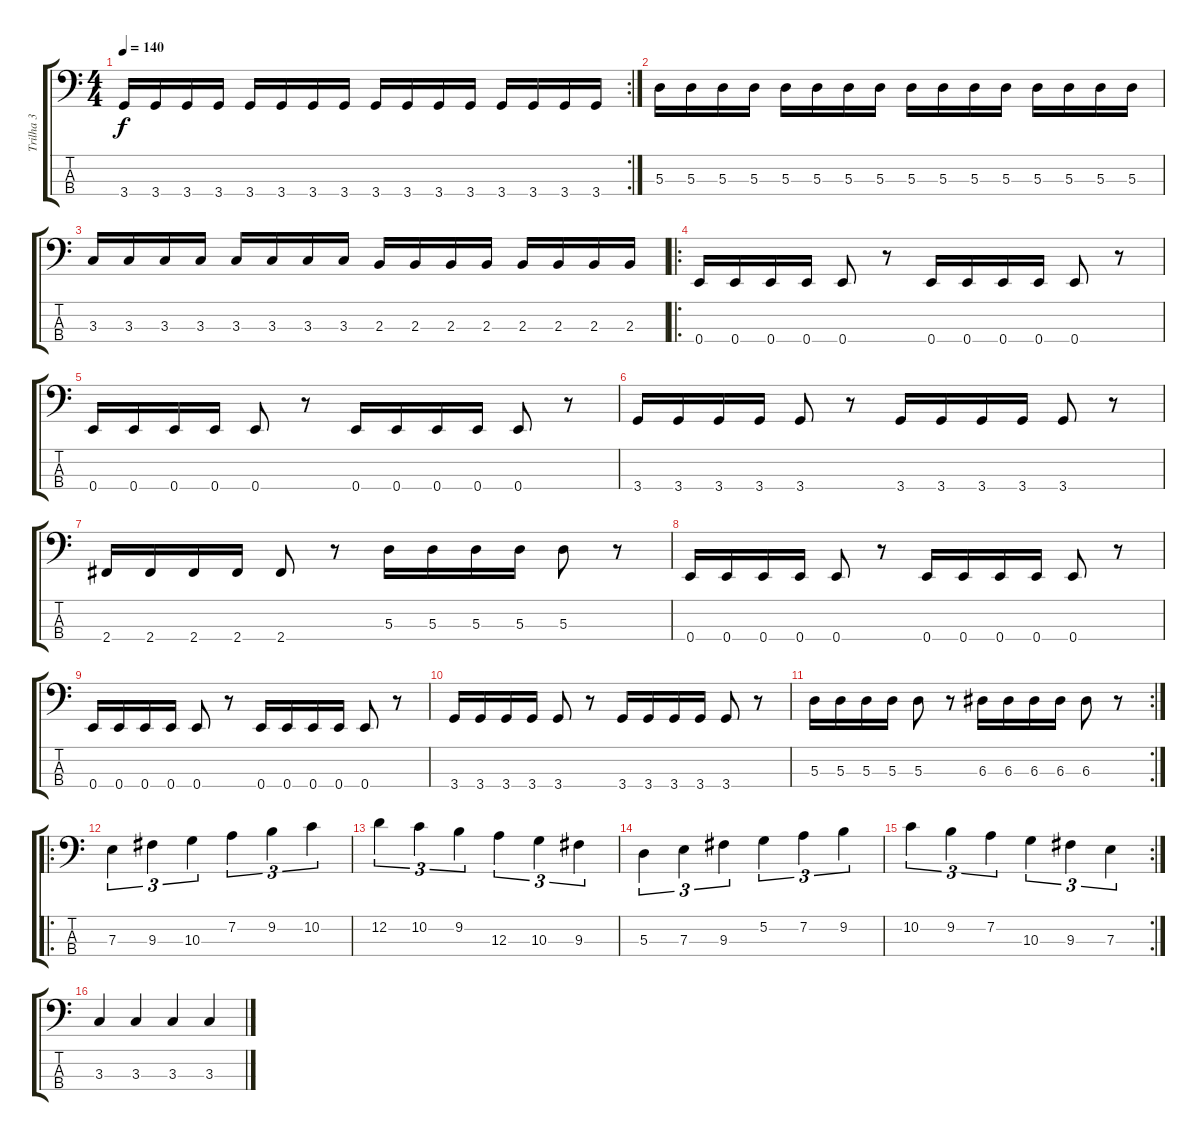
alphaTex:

\track ("Trilha 3" "Trilha 3") {instrument electricbassfinger}
\staff {score tabs}
\tuning (G2 D2 A1 E1) {hide}
\rc 2
\ts (4 4)
\tempo 140
\clef f4
\ks c
3.4.16{dy f} 3.4.16 3.4.16 3.4.16 3.4.16 3.4.16 3.4.16 3.4.16 3.4.16 3.4.16 3.4.16 3.4.16 3.4.16 3.4.16 3.4.16 3.4.16 |
5.3.16 5.3.16 5.3.16 5.3.16 5.3.16 5.3.16 5.3.16 5.3.16 5.3.16 5.3.16 5.3.16 5.3.16 5.3.16 5.3.16 5.3.16 5.3.16 |
3.3.16 3.3.16 3.3.16 3.3.16 3.3.16 3.3.16 3.3.16 3.3.16 2.3.16 2.3.16 2.3.16 2.3.16 2.3.16 2.3.16 2.3.16 2.3.16 |
\ro
0.4.16 0.4.16 0.4.16 0.4.16 0.4.8 r.8 0.4.16 0.4.16 0.4.16 0.4.16 0.4.8 r.8 |
0.4.16 0.4.16 0.4.16 0.4.16 0.4.8 r.8 0.4.16 0.4.16 0.4.16 0.4.16 0.4.8 r.8 |
3.4.16 3.4.16 3.4.16 3.4.16 3.4.8 r.8 3.4.16 3.4.16 3.4.16 3.4.16 3.4.8 r.8 |
2.4.16 2.4.16 2.4.16 2.4.16 2.4.8 r.8 5.3.16 5.3.16 5.3.16 5.3.16 5.3.8 r.8 |
0.4.16 0.4.16 0.4.16 0.4.16 0.4.8 r.8 0.4.16 0.4.16 0.4.16 0.4.16 0.4.8 r.8 |
0.4.16 0.4.16 0.4.16 0.4.16 0.4.8 r.8 0.4.16 0.4.16 0.4.16 0.4.16 0.4.8 r.8 |
3.4.16 3.4.16 3.4.16 3.4.16 3.4.8 r.8 3.4.16 3.4.16 3.4.16 3.4.16 3.4.8 r.8 |
\rc 2
5.3.16 5.3.16 5.3.16 5.3.16 5.3.8 r.8 6.3.16 6.3.16 6.3.16 6.3.16 6.3.8 r.8 |
\ro
7.3.4{tu (3 2)} 9.3.4{tu (3 2)} 10.3.4{tu (3 2)} 7.2.4{tu (3 2)} 9.2.4{tu (3 2)} 10.2.4{tu (3 2)} |
12.2.4{tu (3 2)} 10.2.4{tu (3 2)} 9.2.4{tu (3 2)} 12.3.4{tu (3 2)} 10.3.4{tu (3 2)} 9.3.4{tu (3 2)} |
5.3.4{tu (3 2)} 7.3.4{tu (3 2)} 9.3.4{tu (3 2)} 5.2.4{tu (3 2)} 7.2.4{tu (3 2)} 9.2.4{tu (3 2)} |
\rc 2
10.2.4{tu (3 2)} 9.2.4{tu (3 2)} 7.2.4{tu (3 2)} 10.3.4{tu (3 2)} 9.3.4{tu (3 2)} 7.3.4{tu (3 2)} |
3.3.4 3.3.4 3.3.4 3.3.4
